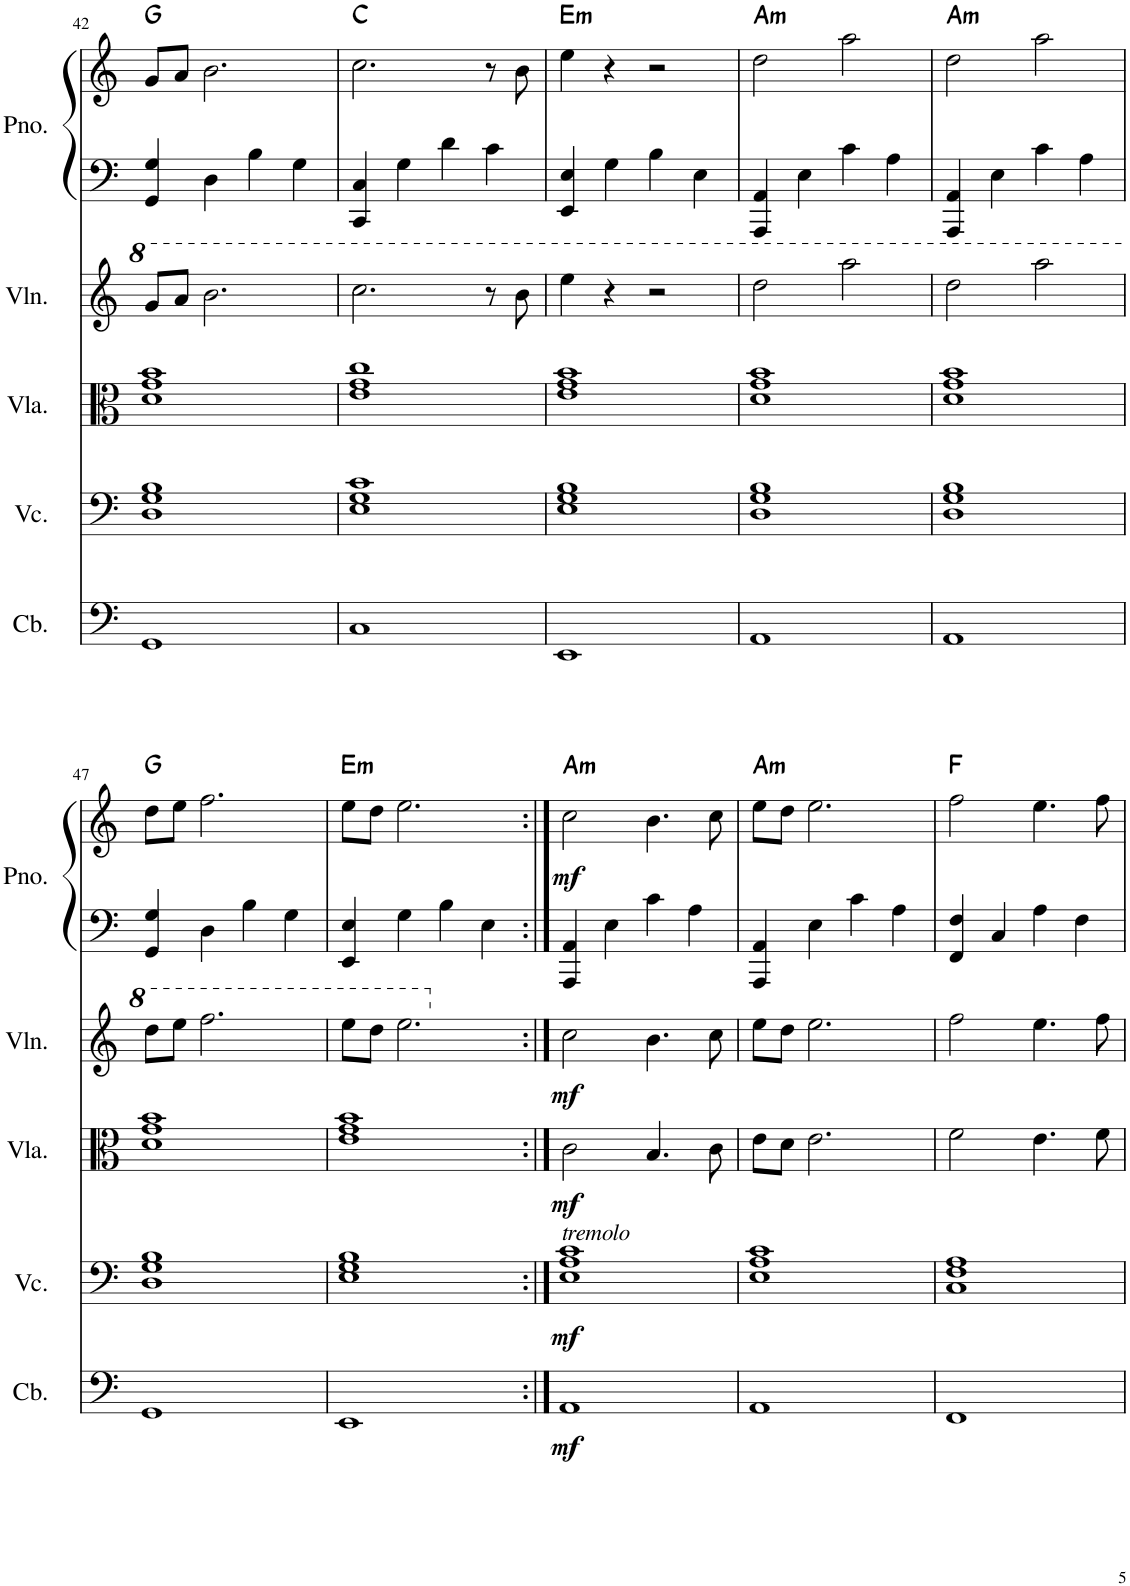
**kern	**dynam	**kern	**dynam	**kern	**dynam	**kern	**dynam	**kern	**kern	**dynam	**harte
*part5	*part5	*part4	*part4	*part3	*part3	*part2	*part2	*part1	*part1	*part1	*part1
*staff6	*staff6	*staff5	*staff5	*staff4	*staff4	*staff3	*staff3	*staff2	*staff1	*staff1/2	*
*I"Kontrabas	*	*I"Violončelo	*	*I"Viola	*	*I"Husle	*	*I"Piano	*	*	*
*	*	*	*	*I'Vla.	*	*	*	*I'Pno.	*	*	*
!!LO:PB:g=z
*clefF4	*	*clefF4	*	*clefC3	*	*clefG2	*	*clefF4	*clefG2	*	*
*Trd7c12	*	*	*	*	*	*	*	*	*	*	*
*k[]	*	*k[]	*	*k[]	*	*k[]	*	*k[]	*k[]	*	*
*M4/4	*	*M4/4	*	*M4/4	*	*M4/4	*	*M4/4	*M4/4	*	*
=42	=42	=42	=42	=42	=42	=42	=42	=42	=42	=42	=42
1GG	.	1D 1G 1B	.	1d 1g 1b	.	8gg/L	.	4GG/ 4G/	8g/L	.	G:maj
.	.	.	.	.	.	8aa/J	.	.	8a/J	.	.
.	.	.	.	.	.	2.bb\	.	4D\	2.b\	.	.
.	.	.	.	.	.	.	.	4B\	.	.	.
.	.	.	.	.	.	.	.	4G\	.	.	.
=43	=43	=43	=43	=43	=43	=43	=43	=43	=43	=43	=43
1C	.	1E 1G 1c	.	1e 1g 1cc	.	2.ccc\	.	4CC/ 4C/	2.cc\	.	C:maj
.	.	.	.	.	.	.	.	4G\	.	.	.
.	.	.	.	.	.	.	.	4d\	.	.	.
.	.	.	.	.	.	8r	.	4c\	8r	.	.
.	.	.	.	.	.	8bb\	.	.	8b\	.	.
=44	=44	=44	=44	=44	=44	=44	=44	=44	=44	=44	=44
!	!	!	!	!	!	!	!	!	!	!	!LO:H:kt=m
1EE	.	1E 1G 1B	.	1e 1g 1b	.	4eee\	.	4EE/ 4E/	4ee\	.	E:min
.	.	.	.	.	.	4r	.	4G\	4r	.	.
.	.	.	.	.	.	2r	.	4B\	2r	.	.
.	.	.	.	.	.	.	.	4E\	.	.	.
=45	=45	=45	=45	=45	=45	=45	=45	=45	=45	=45	=45
!	!	!	!	!	!	!	!	!	!	!	!LO:H:kt=m
1AA	.	1D 1G 1B	.	1d 1g 1b	.	2ddd\	.	4AAA/ 4AA/	2dd\	.	A:min
.	.	.	.	.	.	.	.	4E\	.	.	.
.	.	.	.	.	.	2aaa\	.	4c\	2aa\	.	.
.	.	.	.	.	.	.	.	4A\	.	.	.
=46	=46	=46	=46	=46	=46	=46	=46	=46	=46	=46	=46
!	!	!	!	!	!	!	!	!	!	!	!LO:H:kt=m
1AA	.	1D 1G 1B	.	1d 1g 1b	.	2ddd\	.	4AAA/ 4AA/	2dd\	.	A:min
.	.	.	.	.	.	.	.	4E\	.	.	.
.	.	.	.	.	.	2aaa\	.	4c\	2aa\	.	.
.	.	.	.	.	.	.	.	4A\	.	.	.
!!LO:LB:g=z
=47	=47	=47	=47	=47	=47	=47	=47	=47	=47	=47	=47
1GG	.	1D 1G 1B	.	1d 1g 1b	.	8ddd\L	.	4GG/ 4G/	8dd\L	.	G:maj
.	.	.	.	.	.	8eee\J	.	.	8ee\J	.	.
.	.	.	.	.	.	2.fff\	.	4D\	2.ff\	.	.
.	.	.	.	.	.	.	.	4B\	.	.	.
.	.	.	.	.	.	.	.	4G\	.	.	.
=48	=48	=48	=48	=48	=48	=48	=48	=48	=48	=48	=48
!	!	!	!	!	!	!	!	!	!	!	!LO:H:kt=m
1EE	.	1E 1G 1B	.	1e 1g 1b	.	8eee\L	.	4EE/ 4E/	8ee\L	.	E:min
.	.	.	.	.	.	8ddd\J	.	.	8dd\J	.	.
.	.	.	.	.	.	2.eee\	.	4G\	2.ee\	.	.
.	.	.	.	.	.	.	.	4B\	.	.	.
.	.	.	.	.	.	.	.	4E\	.	.	.
=49:|!	=49:|!	=49:|!	=49:|!	=49:|!	=49:|!	=49:|!	=49:|!	=49:|!	=49:|!	=49:|!	=49:|!
!	!	!LO:TX:a:i:t=tremolo	!	!	!	!	!	!	!	!	!
!	!LO:DY:b	!	!LO:DY:b	!	!LO:DY:b	!	!LO:DY:b	!	!	!LO:DY:b	!LO:H:kt=m
1AA	mf	1E 1A 1c	mf	2c\	mf	2cc\	mf	4AAA/ 4AA/	2cc\	mf	A:min
.	.	.	.	.	.	.	.	4E\	.	.	.
.	.	.	.	4.B/	.	4.b\	.	4c\	4.b\	.	.
.	.	.	.	.	.	.	.	4A\	.	.	.
.	.	.	.	8c\	.	8cc\	.	.	8cc\	.	.
=50	=50	=50	=50	=50	=50	=50	=50	=50	=50	=50	=50
!	!	!	!	!	!	!	!	!	!	!	!LO:H:kt=m
1AA	.	1E 1A 1c	.	8e\L	.	8ee\L	.	4AAA/ 4AA/	8ee\L	.	A:min
.	.	.	.	8d\J	.	8dd\J	.	.	8dd\J	.	.
.	.	.	.	2.e\	.	2.ee\	.	4E\	2.ee\	.	.
.	.	.	.	.	.	.	.	4c\	.	.	.
.	.	.	.	.	.	.	.	4A\	.	.	.
=51	=51	=51	=51	=51	=51	=51	=51	=51	=51	=51	=51
1FF	.	1C 1F 1A	.	2f\	.	2ff\	.	4FF/ 4F/	2ff\	.	F:maj
.	.	.	.	.	.	.	.	4C/	.	.	.
.	.	.	.	4.e\	.	4.ee\	.	4A\	4.ee\	.	.
.	.	.	.	.	.	.	.	4F\	.	.	.
.	.	.	.	8f\	.	8ff\	.	.	8ff\	.	.
=	=	=	=	=	=	=	=	=	=	=	=
*-	*-	*-	*-	*-	*-	*-	*-	*-	*-	*-	*-
